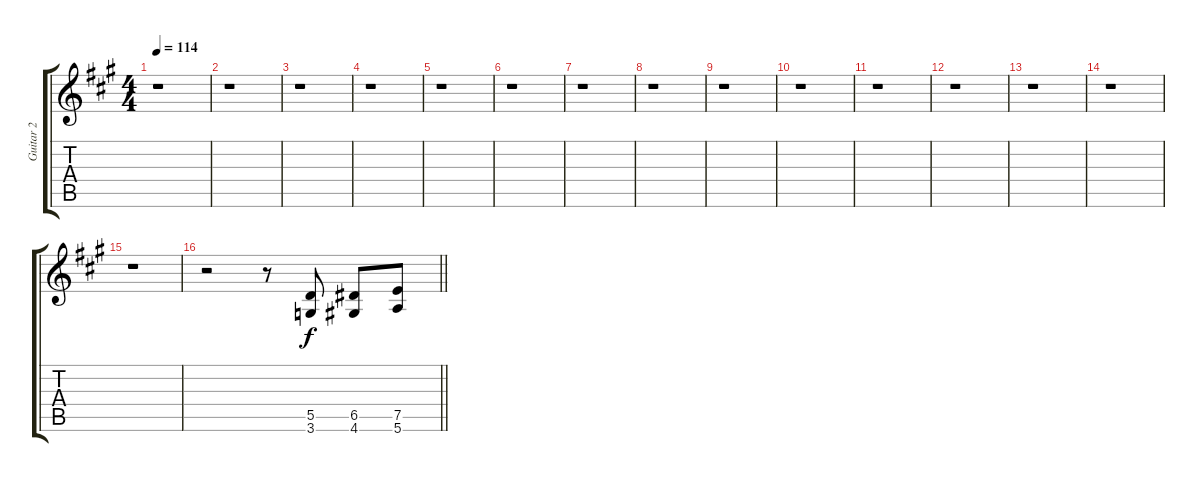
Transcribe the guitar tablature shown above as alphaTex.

\track ("Guitar 2" "Guitar 2") {instrument distortionguitar}
\staff {score tabs}
\tuning (E4 B3 G3 D3 A2 E2) {hide}
\ts (4 4)
\tempo 114
\clef g2
\ks a
r.1{dy f instrument distortionguitar} |
r.1 |
r.1 |
r.1 |
r.1 |
r.1 |
r.1 |
r.1 |
r.1 |
r.1 |
r.1 |
r.1 |
r.1 |
r.1 |
r.1 |
\barLineRight lightlight
r.2 r.8 (5.5 3.6).8 (6.5 4.6).8 (7.5 5.6).8
